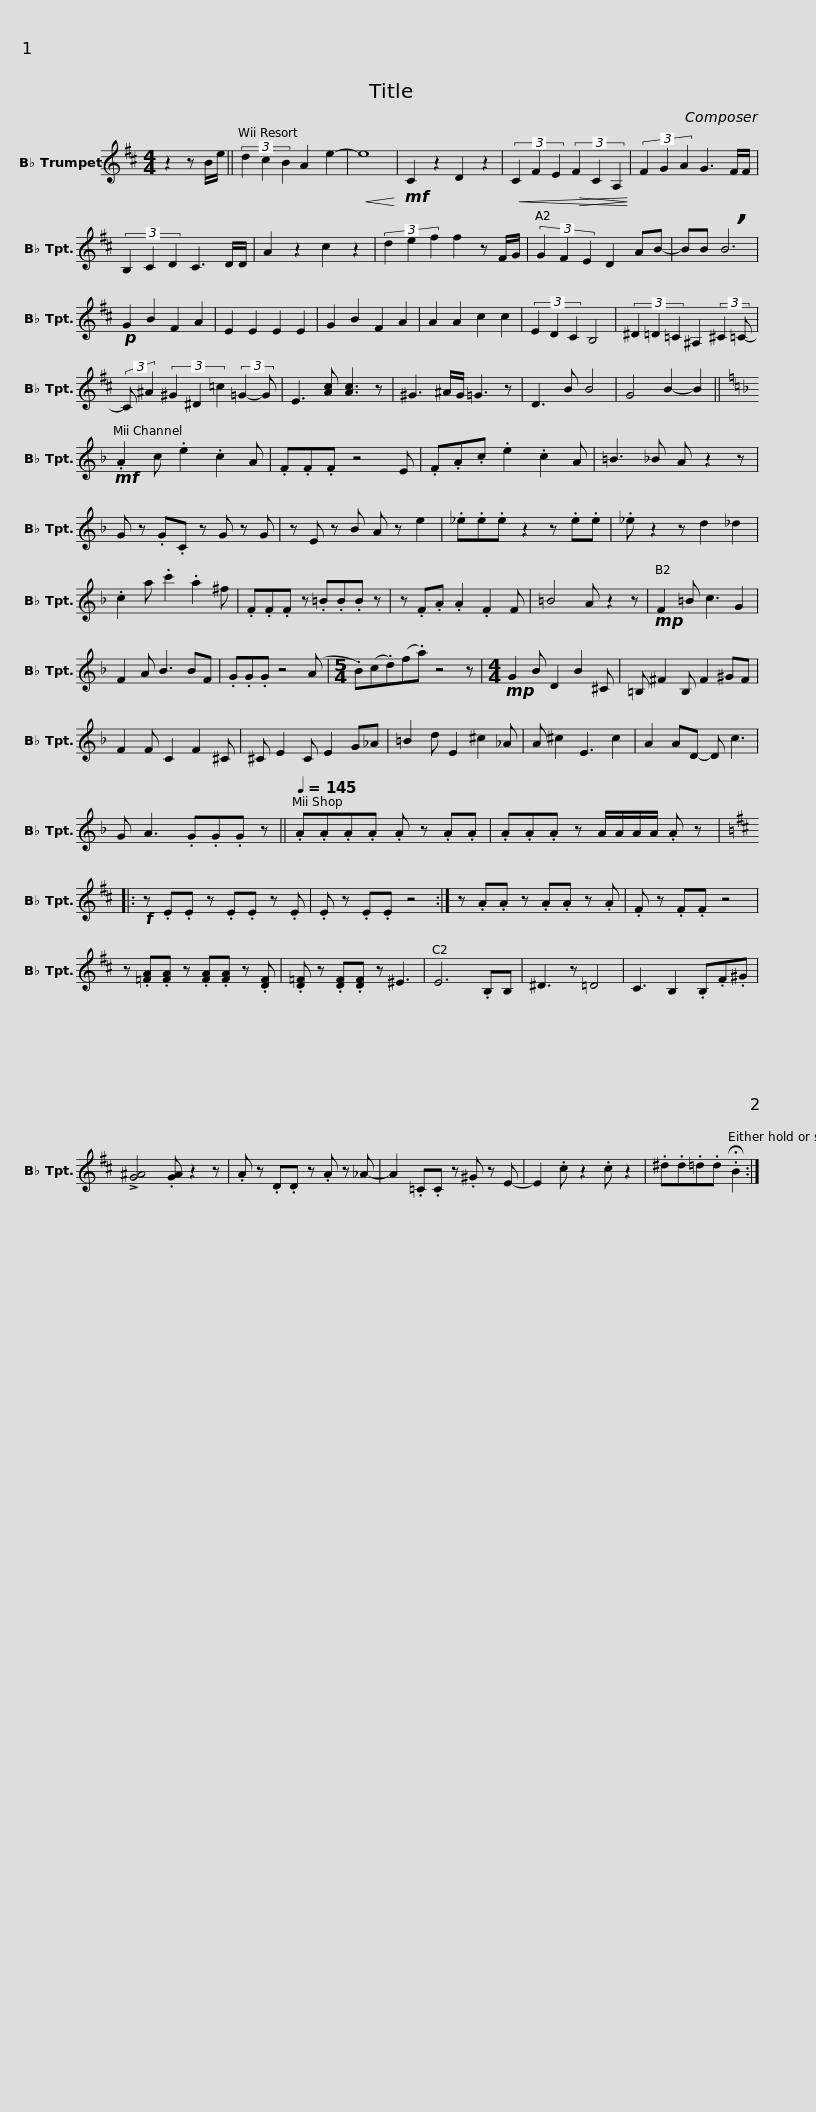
X:1
L:1/8
M:4/4
I:linebreak $
K:none
V:1 treble transpose=-2
V:1
[K:D] z2 z B/e/ || (3d2 c2 B2 A2 e2- |!<(! e8!<)! |!mf! C2 z2 D2 z2 |!<(! (3C2 F2 E2!>(! (3F2 C2 A,2!<)!!>)! | %5
 (3F2 G2 A2 G3 F/F/ | (3B,2 C2 D2 C3 D/D/ |$ A2 z2 c2 z2 | (3d2 e2 f2 f2 z F/G/ | (3G2 F2 E2 D2 AB- | %10
 BB !breath!B6 |!p! G2 B2 F2 A2 | E2 E2 E2 E2 | G2 B2 F2 A2 | A2 A2 c2 c2 |$ %15
 (3E2 D2 C2 B,4 | (3^D2 =D2 =C2 ^A,2 (3:2:2^C2 =C- | (3:2:2C ^A2 (3^G2 ^D2 =c2 (3:2:2=G2- G | E3 [Ac] [Ac]3 z |$ ^G3 ^A/G/ =G3 z | %20
 D3 B B4 | G4 B2- B2 ||[K:F]!mf! .A2 c .e2 .c2 A | .F.F.F z4 E | .F.A.c .e2 .c2 A |$ %25
 =B3 _B A z2 z | G z .G.C z G z G | z E z B A z e2 | ._e.e.e z2 z .e.e | ._e z2 z d2 _d2 |$ %30
 .c2 a .c'2 .a2 ^f | .F.F.F z .=B.B.B z | z .F.A .A2 .F2 F | =B4 A z2 z |!mp! F2 =B c3 G2 | %35
 F2 A B3 BF |$ .G.G.G z4 (A |[M:5/4] .B)(c.d)(f.a) z4 z |[M:4/4]!mp! G2 B D2 B2 ^C | =B, ^F2 B, F2 ^GF | %40
 F2 F C2 F2 ^C |$ ^C E2 C E2 G_A | =B2 d E2 ^c2 _A | A ^c2 E3 c2 | A2 AD- D c3 | %45
 G A3 .G.G.G z ||$[Q:1/4=145] .A.A.A.A .A z .A.A | .A.A.A z A/A/A/A/ .A z |:[K:D]!f! z .E.E z .E.E z .E | .E z .E.E z4 :|$ %50
 z .A.A z .A.A z .A | .F z .F.F z4 |[K:D] z .[=FA].[FA] z .[FA].[FA] z .[DF] | .[D=F] z .[DF].[DF] z ^E3 | E6 .B,B, | %55
 ^D3 z =D4 |$ C3 B,2 .B,.F.^G | !>![G^A]4 .[GA] z2 z | .A z .D.D z .A z _A- | A2 .=C.C z .^G z E- | %60
 E2 .c z2 .c z2 |$ .^d.d.=d.d .!fermata!B2 :| %62
